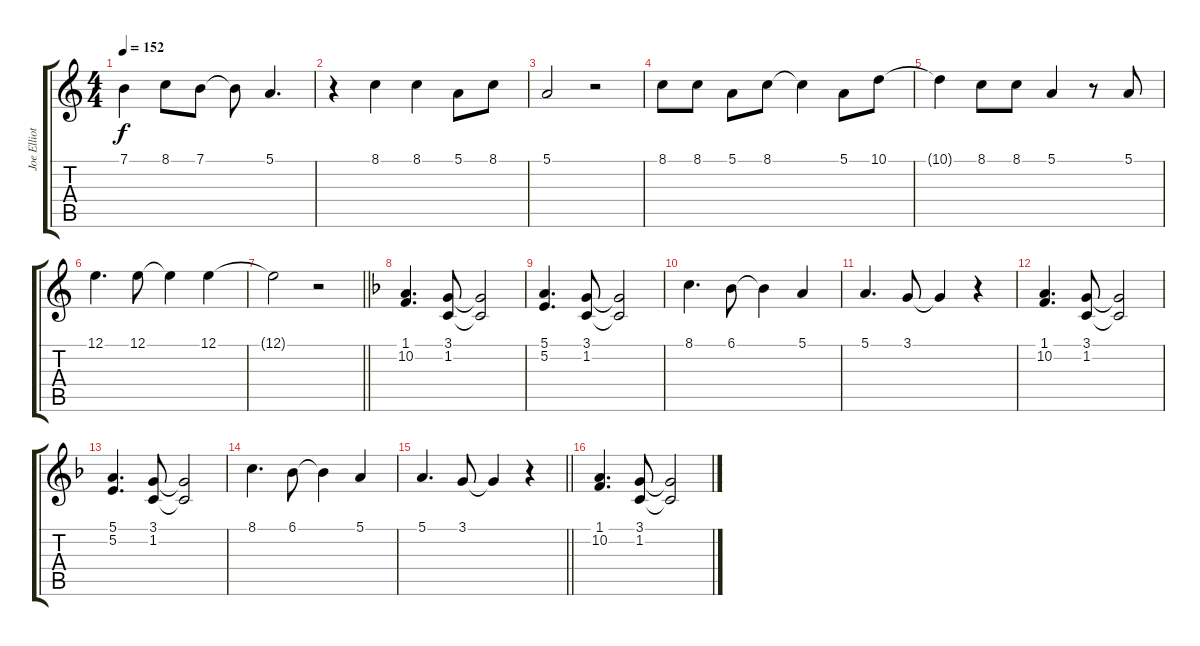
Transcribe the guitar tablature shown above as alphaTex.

\track ("Joe Elliott" "Joe Elliot") {instrument lead1square}
\staff {score tabs}
\tuning (E4 B3 G3 D3 A2 E2) {hide}
\ts (4 4)
\tempo 152
\clef g2
\ks aminor
7.1{t}.4{dy f} 8.1.8 7.1.8 7.1{t}.8 5.1.4{d} |
r.4 8.1.4 8.1.4 5.1.8 8.1.8 |
5.1.2 r.2 |
8.1.8 8.1.8 5.1.8 8.1.8 8.1{t}.4 5.1.8 10.1.8 |
10.1{t}.4 8.1.8 8.1.8 5.1.4 r.8 5.1.8 |
12.1.4{d} 12.1.8 12.1{t}.4 12.1.4 |
\barLineRight lightlight
12.1{t}.2 r.2 |
\ks dminor
(1.1 10.2).4{d} (3.1 1.2).8 (3.1{t} 1.2{t}).2 |
(5.1 5.2).4{d} (3.1 1.2).8 (3.1{t} 1.2{t}).2 |
8.1.4{d} 6.1.8 6.1{t}.4 5.1.4 |
5.1.4{d} 3.1.8 3.1{t}.4 r.4 |
(1.1 10.2).4{d} (3.1 1.2).8 (3.1{t} 1.2{t}).2 |
(5.1 5.2).4{d} (3.1 1.2).8 (3.1{t} 1.2{t}).2 |
8.1.4{d} 6.1.8 6.1{t}.4 5.1.4 |
\barLineRight lightlight
5.1.4{d} 3.1.8 3.1{t}.4 r.4 |
(1.1 10.2).4{d} (3.1 1.2).8 (3.1{t} 1.2{t}).2
